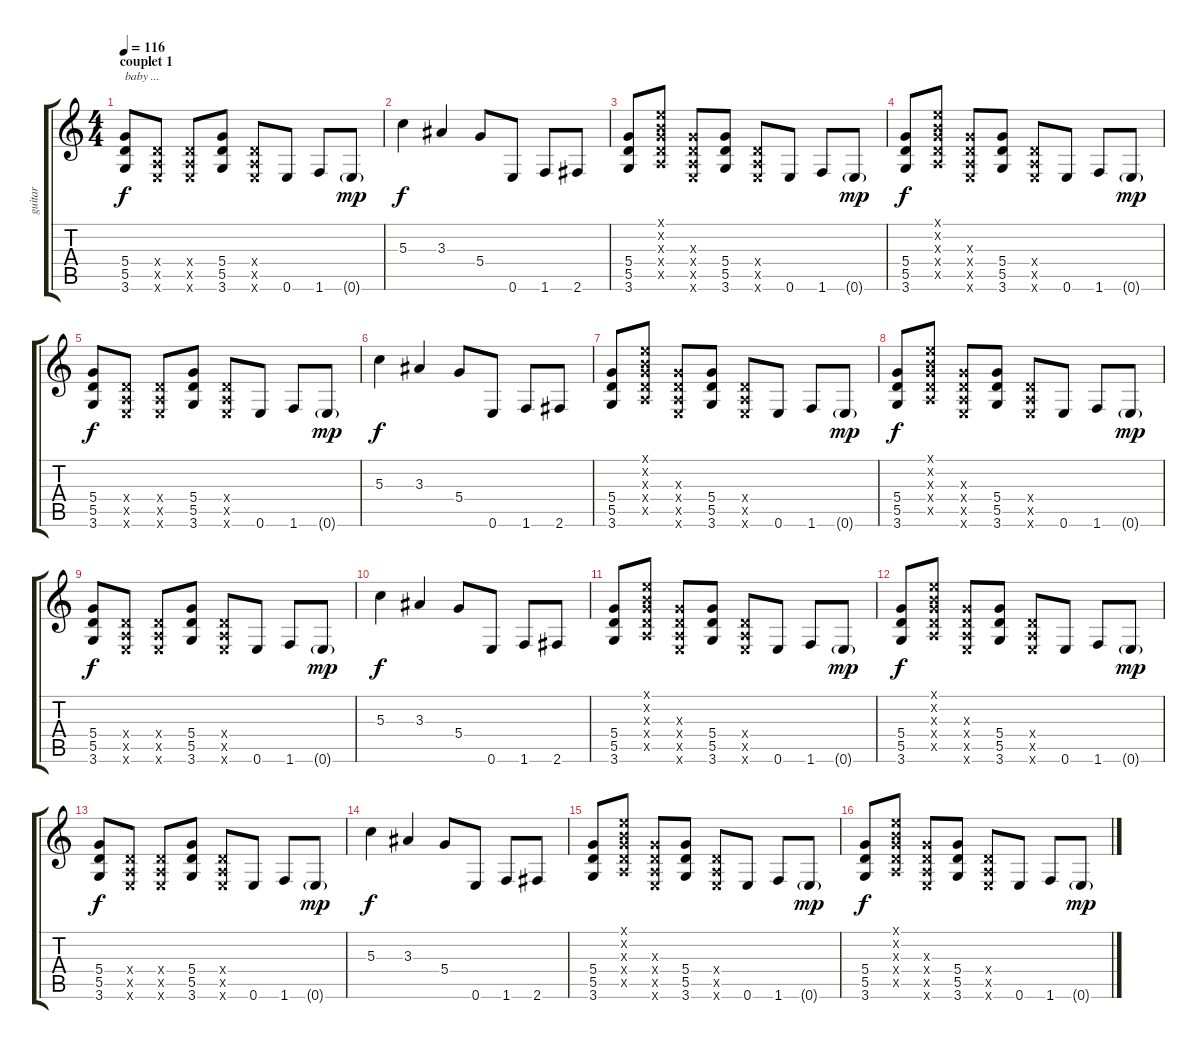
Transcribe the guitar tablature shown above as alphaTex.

\track ("guitar" "guitar") {instrument distortionguitar}
\staff {score tabs}
\tuning (E4 B3 G3 D3 A2 E2) {hide}
\ts (4 4)
\section ("" "couplet 1")
\tempo 116
\clef g2
\ks c
(5.4 5.5 3.6).8{txt "baby ..." dy f instrument distortionguitar} (0.4{x} 0.5{x} 0.6{x}).8 (0.4{x} 0.5{x} 0.6{x}).8 (5.4 5.5 3.6).8 (0.4{x} 0.5{x} 0.6{x}).8 0.6.8 1.6.8 0.6{g}.8{dy mp} |
5.3.4{dy f} 3.3.4 5.4.8 0.6.8 1.6.8 2.6.8 |
(5.4 5.5 3.6).8 (0.1{x} 0.2{x} 0.3{x} 0.4{x} 0.5{x}).8 (0.3{x} 0.4{x} 0.5{x} 0.6{x}).8 (5.4 5.5 3.6).8 (0.4{x} 0.5{x} 0.6{x}).8 0.6.8 1.6.8 0.6{g}.8{dy mp} |
(5.4 5.5 3.6).8{dy f} (0.1{x} 0.2{x} 0.3{x} 0.4{x} 0.5{x}).8 (0.3{x} 0.4{x} 0.5{x} 0.6{x}).8 (5.4 5.5 3.6).8 (0.4{x} 0.5{x} 0.6{x}).8 0.6.8 1.6.8 0.6{g}.8{dy mp} |
(5.4 5.5 3.6).8{dy f} (0.4{x} 0.5{x} 0.6{x}).8 (0.4{x} 0.5{x} 0.6{x}).8 (5.4 5.5 3.6).8 (0.4{x} 0.5{x} 0.6{x}).8 0.6.8 1.6.8 0.6{g}.8{dy mp} |
5.3.4{dy f} 3.3.4 5.4.8 0.6.8 1.6.8 2.6.8 |
(5.4 5.5 3.6).8 (0.1{x} 0.2{x} 0.3{x} 0.4{x} 0.5{x}).8 (0.3{x} 0.4{x} 0.5{x} 0.6{x}).8 (5.4 5.5 3.6).8 (0.4{x} 0.5{x} 0.6{x}).8 0.6.8 1.6.8 0.6{g}.8{dy mp} |
(5.4 5.5 3.6).8{dy f} (0.1{x} 0.2{x} 0.3{x} 0.4{x} 0.5{x}).8 (0.3{x} 0.4{x} 0.5{x} 0.6{x}).8 (5.4 5.5 3.6).8 (0.4{x} 0.5{x} 0.6{x}).8 0.6.8 1.6.8 0.6{g}.8{dy mp} |
(5.4 5.5 3.6).8{dy f} (0.4{x} 0.5{x} 0.6{x}).8 (0.4{x} 0.5{x} 0.6{x}).8 (5.4 5.5 3.6).8 (0.4{x} 0.5{x} 0.6{x}).8 0.6.8 1.6.8 0.6{g}.8{dy mp} |
5.3.4{dy f} 3.3.4 5.4.8 0.6.8 1.6.8 2.6.8 |
(5.4 5.5 3.6).8 (0.1{x} 0.2{x} 0.3{x} 0.4{x} 0.5{x}).8 (0.3{x} 0.4{x} 0.5{x} 0.6{x}).8 (5.4 5.5 3.6).8 (0.4{x} 0.5{x} 0.6{x}).8 0.6.8 1.6.8 0.6{g}.8{dy mp} |
(5.4 5.5 3.6).8{dy f} (0.1{x} 0.2{x} 0.3{x} 0.4{x} 0.5{x}).8 (0.3{x} 0.4{x} 0.5{x} 0.6{x}).8 (5.4 5.5 3.6).8 (0.4{x} 0.5{x} 0.6{x}).8 0.6.8 1.6.8 0.6{g}.8{dy mp} |
(5.4 5.5 3.6).8{dy f} (0.4{x} 0.5{x} 0.6{x}).8 (0.4{x} 0.5{x} 0.6{x}).8 (5.4 5.5 3.6).8 (0.4{x} 0.5{x} 0.6{x}).8 0.6.8 1.6.8 0.6{g}.8{dy mp} |
5.3.4{dy f} 3.3.4 5.4.8 0.6.8 1.6.8 2.6.8 |
(5.4 5.5 3.6).8 (0.1{x} 0.2{x} 0.3{x} 0.4{x} 0.5{x}).8 (0.3{x} 0.4{x} 0.5{x} 0.6{x}).8 (5.4 5.5 3.6).8 (0.4{x} 0.5{x} 0.6{x}).8 0.6.8 1.6.8 0.6{g}.8{dy mp} |
(5.4 5.5 3.6).8{dy f} (0.1{x} 0.2{x} 0.3{x} 0.4{x} 0.5{x}).8 (0.3{x} 0.4{x} 0.5{x} 0.6{x}).8 (5.4 5.5 3.6).8 (0.4{x} 0.5{x} 0.6{x}).8 0.6.8 1.6.8 0.6{g}.8{dy mp}
